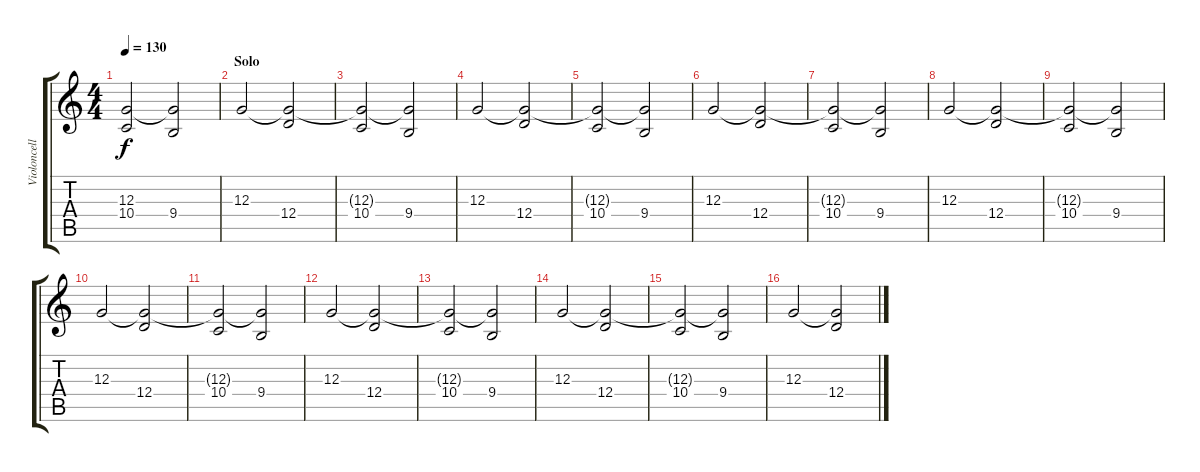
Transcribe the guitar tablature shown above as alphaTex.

\track ("Violoncello" "Violoncell") {instrument cello}
\staff {score tabs}
\tuning (E4 B3 G3 D3 A2 E2) {hide}
\ts (4 4)
\tempo 130
\clef g2
\ks c
(12.3{t} 10.4).2{dy f} (12.3{t} 9.4).2 |
\section ("" "Solo")
12.3.2 (12.3{t} 12.4).2 |
(12.3{t} 10.4).2 (12.3{t} 9.4).2 |
12.3.2 (12.3{t} 12.4).2 |
(12.3{t} 10.4).2 (12.3{t} 9.4).2 |
12.3.2 (12.3{t} 12.4).2 |
(12.3{t} 10.4).2 (12.3{t} 9.4).2 |
12.3.2 (12.3{t} 12.4).2 |
(12.3{t} 10.4).2 (12.3{t} 9.4).2 |
12.3.2 (12.3{t} 12.4).2 |
(12.3{t} 10.4).2 (12.3{t} 9.4).2 |
12.3.2 (12.3{t} 12.4).2 |
(12.3{t} 10.4).2 (12.3{t} 9.4).2 |
12.3.2 (12.3{t} 12.4).2 |
(12.3{t} 10.4).2 (12.3{t} 9.4).2 |
12.3.2 (12.3{t} 12.4).2
